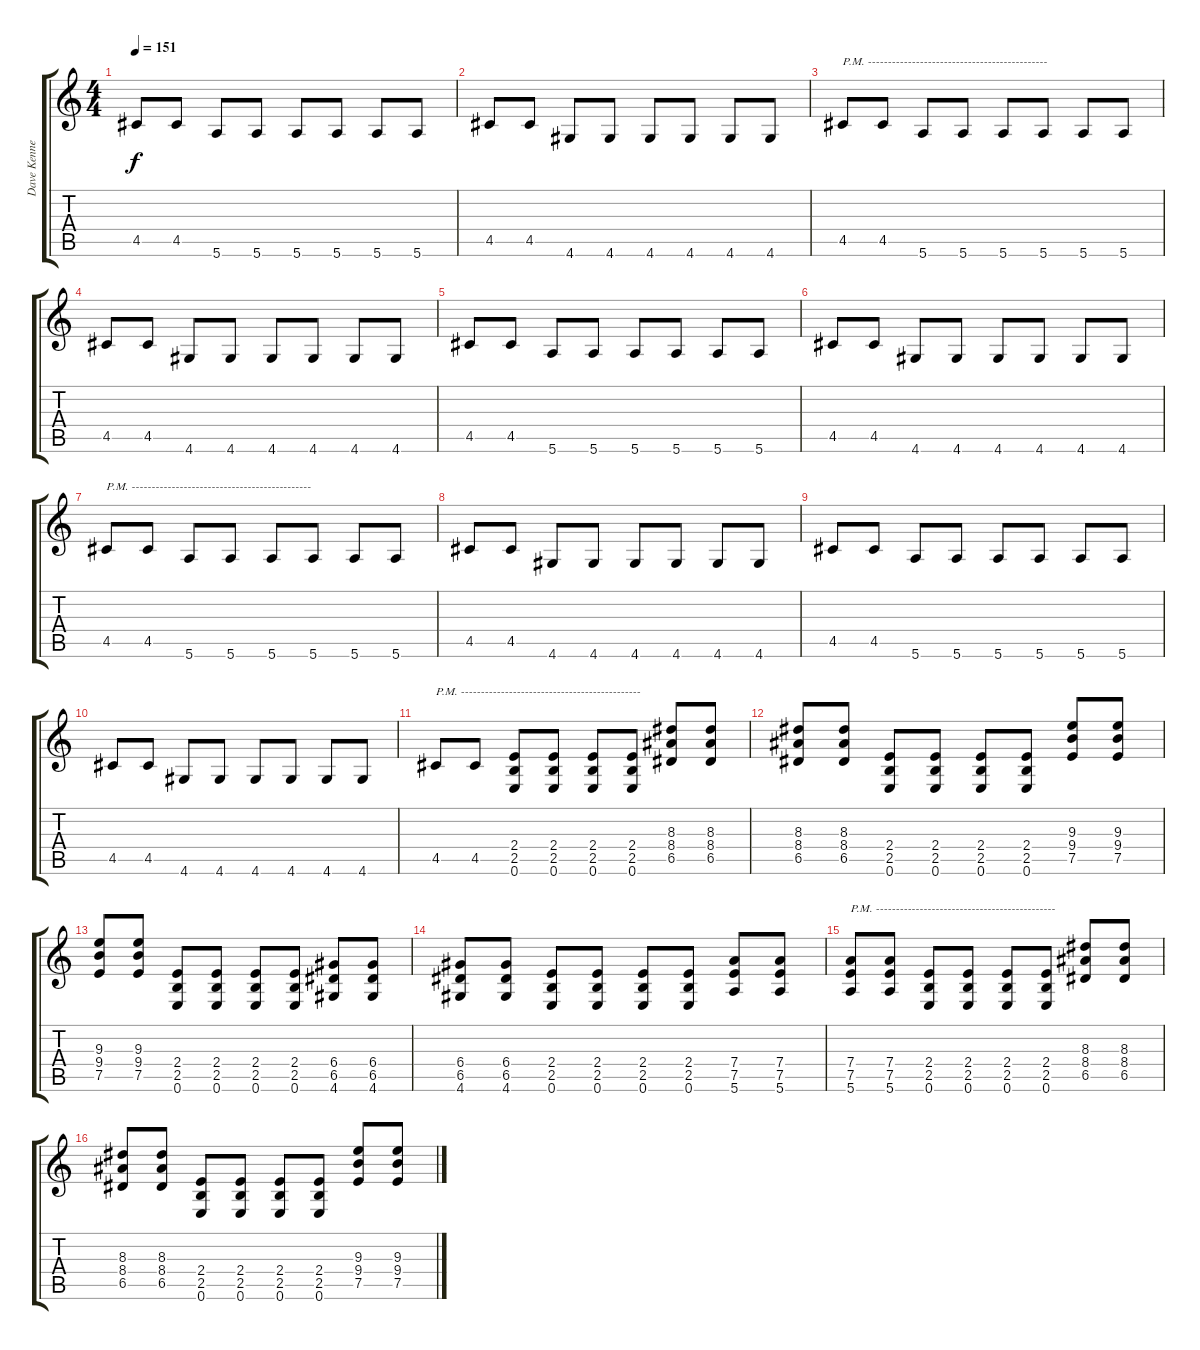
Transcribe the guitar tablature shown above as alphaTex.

\track ("Dave Kennedy (Guitar)" "Dave Kenne") {instrument distortionguitar}
\staff {score tabs}
\tuning (E4 B3 G3 D3 A2 E2) {hide}
\ts (4 4)
\tempo 151
\clef g2
\ks c
4.5.8{dy f} 4.5.8 5.6.8 5.6.8 5.6.8 5.6.8 5.6.8 5.6.8 |
4.5.8 4.5.8 4.6.8 4.6.8 4.6.8 4.6.8 4.6.8 4.6.8 |
4.5.8{txt "P.M. ---------------------------------------------" instrument distortionguitar} 4.5.8 5.6.8 5.6.8 5.6.8 5.6.8 5.6.8 5.6.8 |
4.5.8 4.5.8 4.6.8 4.6.8 4.6.8 4.6.8 4.6.8 4.6.8 |
4.5.8 4.5.8 5.6.8 5.6.8 5.6.8 5.6.8 5.6.8 5.6.8 |
4.5.8 4.5.8 4.6.8 4.6.8 4.6.8 4.6.8 4.6.8 4.6.8 |
4.5.8{txt "P.M. ---------------------------------------------" instrument distortionguitar} 4.5.8 5.6.8 5.6.8 5.6.8 5.6.8 5.6.8 5.6.8 |
4.5.8 4.5.8 4.6.8 4.6.8 4.6.8 4.6.8 4.6.8 4.6.8 |
4.5.8 4.5.8 5.6.8 5.6.8 5.6.8 5.6.8 5.6.8 5.6.8 |
4.5.8 4.5.8 4.6.8 4.6.8 4.6.8 4.6.8 4.6.8 4.6.8 |
4.5.8{txt "P.M. ---------------------------------------------" instrument distortionguitar} 4.5.8 (2.4 2.5 0.6).8{volume 16} (2.4 2.5 0.6).8 (2.4 2.5 0.6).8 (2.4 2.5 0.6).8 (8.3 8.4 6.5).8 (8.3 8.4 6.5).8 |
(8.3 8.4 6.5).8 (8.3 8.4 6.5).8 (2.4 2.5 0.6).8 (2.4 2.5 0.6).8 (2.4 2.5 0.6).8 (2.4 2.5 0.6).8 (9.3 9.4 7.5).8 (9.3 9.4 7.5).8 |
(9.3 9.4 7.5).8 (9.3 9.4 7.5).8 (2.4 2.5 0.6).8 (2.4 2.5 0.6).8 (2.4 2.5 0.6).8 (2.4 2.5 0.6).8 (6.4 6.5 4.6).8 (6.4 6.5 4.6).8 |
(6.4 6.5 4.6).8 (6.4 6.5 4.6).8 (2.4 2.5 0.6).8 (2.4 2.5 0.6).8 (2.4 2.5 0.6).8 (2.4 2.5 0.6).8 (7.4 7.5 5.6).8 (7.4 7.5 5.6).8 |
(7.4 7.5 5.6).8{txt "P.M. ---------------------------------------------" instrument distortionguitar} (7.4 7.5 5.6).8 (2.4 2.5 0.6).8 (2.4 2.5 0.6).8 (2.4 2.5 0.6).8 (2.4 2.5 0.6).8 (8.3 8.4 6.5).8 (8.3 8.4 6.5).8 |
(8.3 8.4 6.5).8 (8.3 8.4 6.5).8 (2.4 2.5 0.6).8 (2.4 2.5 0.6).8 (2.4 2.5 0.6).8 (2.4 2.5 0.6).8 (9.3 9.4 7.5).8 (9.3 9.4 7.5).8
